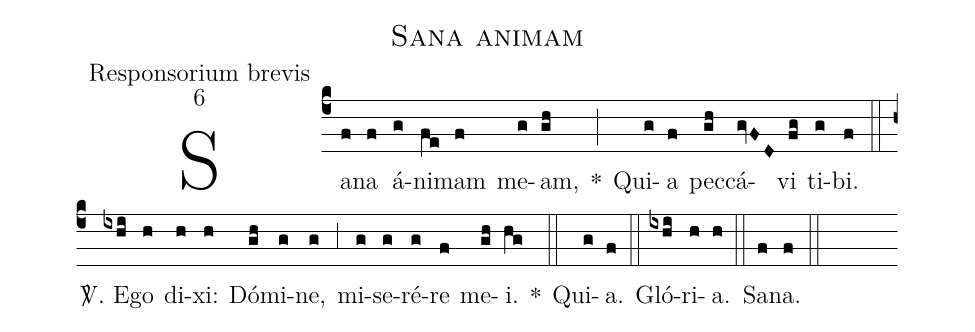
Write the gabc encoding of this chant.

name:Sana animam;
office-part:Responsorium brevis;
mode:6;
%%
(c4) Sa(f)na(f) á(g)ni(fe)mam(f) me(g)am,(gh) *(;) Qui(g)a(f) pec(gh)cá(gvFD)vi(fg) ti(g)bi.(f) (::)

<sp>V/</sp>. E(ixhi)go(h) di(h)xi:(h) Dó(gh)mi(g)ne,(g) (,3) mi(g)se(g)ré(g)re(f) me(gh)i.(hg) *(::) Qui(g)a.(f) (::)

Gló(ixhi)ri(h)a.(h) (::)
Sa(f)na.(f) (::)
